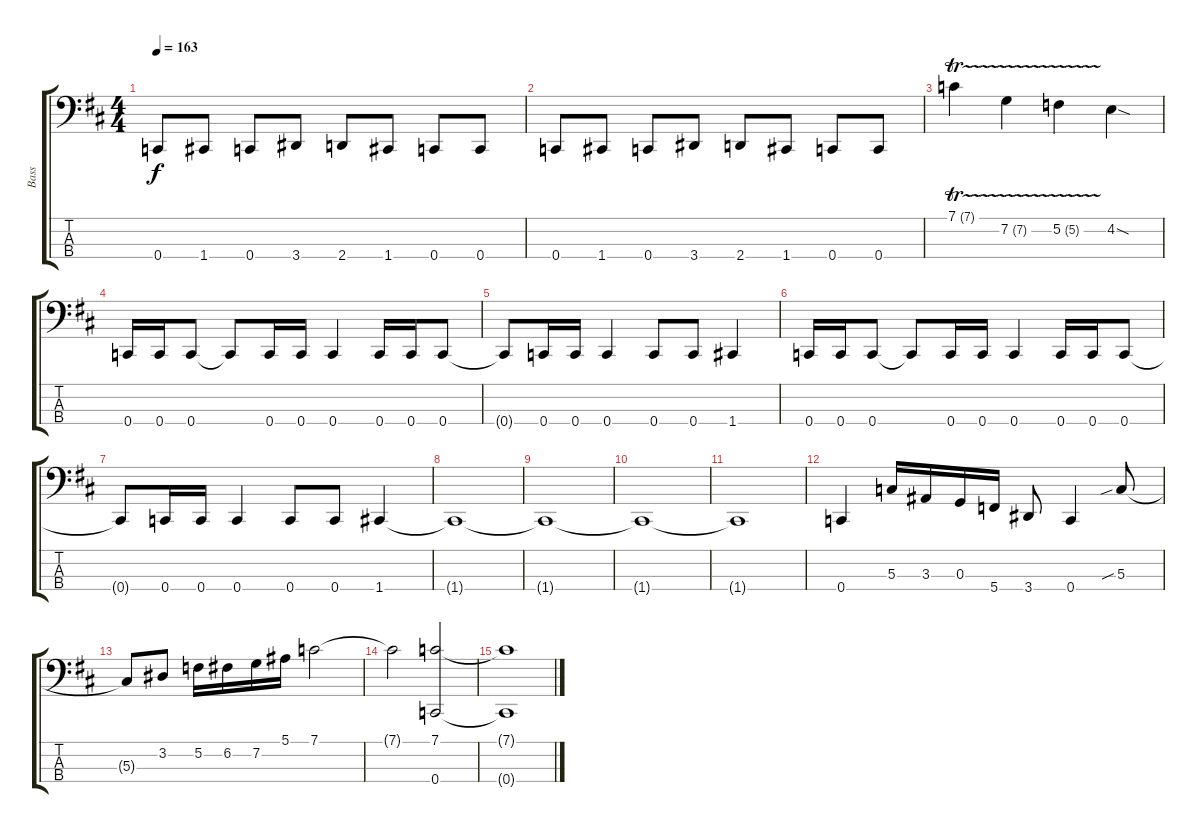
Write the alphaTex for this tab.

\track ("Bass" "Bass") {instrument electricbasspick}
\staff {score tabs}
\tuning (F2 C2 G1 C1) {hide}
\ts (4 4)
\tempo 163
\clef f4
\ks d
0.4.8{dy f} 1.4.8 0.4.8 3.4.8 2.4.8 1.4.8 0.4.8 0.4.8 |
0.4.8 1.4.8 0.4.8 3.4.8 2.4.8 1.4.8 0.4.8 0.4.8 |
7.1{tr (7 16)}.4 7.2{tr (7 16)}.4 5.2{tr (5 16)}.4 4.2{sod}.4 |
0.4.16 0.4.16 0.4.8 0.4{t}.8 0.4.16 0.4.16 0.4.4 0.4.16 0.4.16 0.4.8 |
0.4{t}.8 0.4.16 0.4.16 0.4.4 0.4.8 0.4.8 1.4.4 |
0.4.16 0.4.16 0.4.8 0.4{t}.8 0.4.16 0.4.16 0.4.4 0.4.16 0.4.16 0.4.8 |
0.4{t}.8 0.4.16 0.4.16 0.4.4 0.4.8 0.4.8 1.4.4 |
1.4{t}.1 |
1.4{t}.1 |
1.4{t}.1 |
1.4{t}.1 |
0.4.4 5.3.16 3.3.16 0.3.16 5.4.16 3.4.8 0.4.4 5.3{sib}.8 |
5.3{t}.8 3.2.8 5.2.16 6.2.16 7.2.16 5.1.16 7.1.2 |
7.1{t}.2 (7.1 0.4).2 |
(7.1{t} 0.4{t}).1
